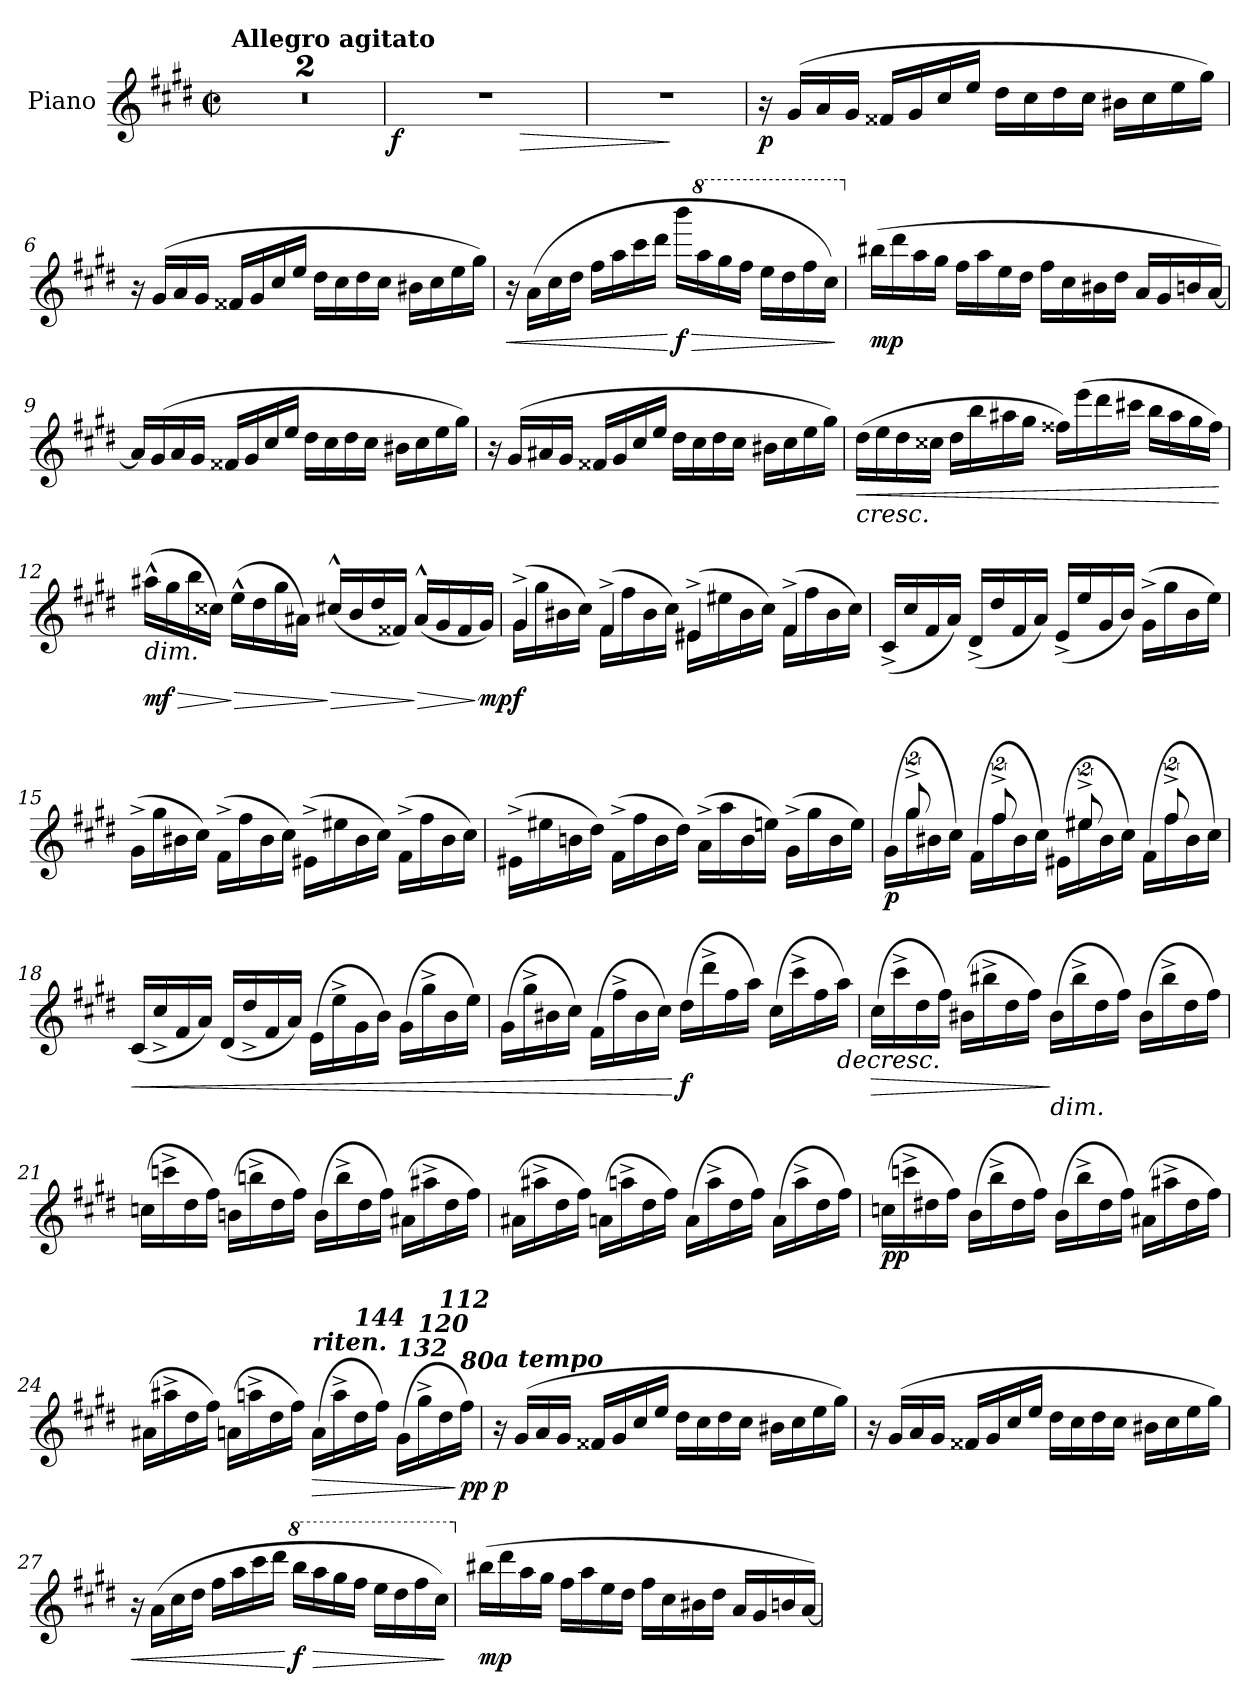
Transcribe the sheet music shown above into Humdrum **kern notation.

**kern	**dynam
*part1	*part1
*staff1	*staff1
*I"Piano	*
*I'Pno	*
*clefG2	*
*k[f#c#g#d#]	*
*M2/2	*
*met(c|)	*
*MM168	*
=1	=1
!LO:TX:a:B:t=Allegro agitato	!
!	!LO:DY:b
1r	sf
=2	=2
1r	.
=3	=3
*^	*
!	!	!LO:DY:b
1r	2.ryy	f
!	!	!LO:HP:b
.	4ryy	>
*v	*v	*
=4	=4
1r	.
.	]
=5	=5
!	!LO:DY:b
16r	p
(>16g#/LL	.
16a/	.
16g#/JJ	.
16f##X/LL	.
16g#/	.
16cc#/	.
16ee/JJ	.
16dd#\LL	.
16cc#\	.
16dd#\	.
16cc#\JJ	.
16b#X\LL	.
16cc#\	.
16ee\	.
16gg#\JJ)	.
!!LO:LB:g=z
=6	=6
16r	.
(>16g#/LL	.
16a/	.
16g#/JJ	.
16f##X/LL	.
16g#/	.
16cc#/	.
16ee/JJ	.
16dd#\LL	.
16cc#\	.
16dd#\	.
16cc#\JJ	.
16b#X\LL	.
16cc#\	.
16ee\	.
16gg#\JJ)	.
=7	=7
!	!LO:HP:b
16r	<
(>16a\LL	.
16cc#\	.
16dd#\JJ	.
16ff#\LL	.
16aa\	.
16ccc#\	.
16ddd#\JJ	.
!	!LO:HP:n=1:b
!	!LO:DY:n=1:b
16bbb\LL	[ > f
*8va	*
16aaa\	.
16ggg#\	.
16fff#\JJ	.
16eee\LL	.
16ddd#\	.
16fff#\	.
16ccc#\JJ)	.
.	]
=8	=8
*X8va	*
!	!LO:DY:b
(>16bb#X\LL	mp
16ddd#\	.
16aa\	.
16gg#\JJ	.
16ff#\LL	.
16aa\	.
16ee\	.
16dd#\JJ	.
16ff#\LL	.
16cc#\	.
16b#X\	.
16dd#\JJ	.
16a/LL	.
16g#/	.
16bn/	.
[16a/JJ)	.
!!LO:LB:g=z
=9	=9
16a/LL]	.
(>16g#/	.
16a/	.
16g#/JJ	.
16f##X/LL	.
16g#/	.
16cc#/	.
16ee/JJ	.
16dd#\LL	.
16cc#\	.
16dd#\	.
16cc#\JJ	.
16b#X\LL	.
16cc#\	.
16ee\	.
16gg#\JJ)	.
=10	=10
16r	.
(>16g#/LL	.
16a#X/	.
16g#/JJ	.
16f##X/LL	.
16g#/	.
16cc#/	.
16ee/JJ	.
16dd#\LL	.
16cc#\	.
16dd#\	.
16cc#\JJ	.
16b#X\LL	.
16cc#\	.
16ee\	.
16gg#\JJ)	.
=11	=11
!LO:TX:b:i:t=cresc.	!
!	!LO:HP:b
(>16dd#\LL	<
16ee\	.
16dd#\	.
16cc##X\JJ	.
16dd#\LL	.
16bb\	.
16aa#X\	.
16gg#\JJ	.
16ff##X\LL)	.
(>16eee\	.
16ddd#\	.
16ccc#X\JJ	.
16bb\LL	.
16aa#\	.
16gg#\	.
16ff##\JJ)	.
.	[
!!LO:LB:g=z
=12	=12
!LO:TX:b:i:t=dim.	!
!	!LO:HP:b
!	!LO:DY:n=1:b
(>16aa#X^^\LL	> mf
16gg#\	.
16bb\	.
16cc##X\JJ)	.
!	!LO:HP:n=1:b
(>16ee^^\LL	] >
16dd#\	.
16gg#\	.
16a#X\JJ)	.
!	!LO:HP:n=1:b
(<16cc#X^^/LL	] >
16b/	.
16dd#/	.
16f##X/JJ)	.
!	!LO:HP:n=1:b
(<16a#^^/LL	] >
16g#/	.
16f##/	.
!	!LO:DY:n=2:b
16g#/JJ)	] mp
=13	=13
*^	*
!	!	!LO:DY:b
(>4g#^/	16g#\LL	f
.	16gg#\	.
.	16b#X\	.
.	16cc#\JJ)	.
(>4f#^/	16f#\LL	.
.	16ff#\	.
.	16b#\	.
.	16cc#\JJ)	.
(>4e#X^/	16e#\LL	.
.	16ee#X\	.
.	16b#\	.
.	16cc#\JJ)	.
(>4f#^/	16f#\LL	.
.	16ff#\	.
.	16b#\	.
.	16cc#\JJ)	.
*v	*v	*
=14	=14
(<16c#^/LL	.
16cc#/	.
16f#/	.
16a/JJ)	.
(<16d#^/LL	.
16dd#/	.
16f#/	.
16a/JJ)	.
(<16e^/LL	.
16ee/	.
16g#/	.
16b/JJ)	.
(>16g#^\LL	.
16gg#\	.
16b\	.
16ee\JJ)	.
!!LO:LB:g=z
=15	=15
(>16g#^\LL	.
16gg#\	.
16b#X\	.
16cc#\JJ)	.
(>16f#^\LL	.
16ff#\	.
16b#\	.
16cc#\JJ)	.
(>16e#X^\LL	.
16ee#X\	.
16b#\	.
16cc#\JJ)	.
(>16f#^\LL	.
16ff#\	.
16b#\	.
16cc#\JJ)	.
=16	=16
(>16e#X^\LL	.
16ee#X\	.
16bn\	.
16dd#\JJ)	.
(>16f#^\LL	.
16ff#\	.
16b\	.
16dd#\JJ)	.
(>16a^\LL	.
16aa\	.
16b\	.
16een\JJ)	.
(>16g#^\LL	.
16gg#\	.
16b\	.
16ee\JJ)	.
=17	=17
*^	*
!	!	!LO:DY:b
16ryy	(<16g#\LL	p
16%3gg#^/	16gg#\	.
.	16b#X\	.
.	16cc#\JJ)	.
16ryy	(<16f#\LL	.
16%3ff#^/	16ff#\	.
.	16b#\	.
.	16cc#\JJ)	.
16ryy	(<16e#X\LL	.
16%3ee#X^/	16ee#\	.
.	16b#\	.
.	16cc#\JJ)	.
16ryy	(<16f#\LL	.
16%3ff#^/	16ff#\	.
.	16b#\	.
.	16cc#\JJ)	.
!!LO:LB:g=z	!!
=18	=18	=18
!LO:TX:b:i:t=cresc.	!	!
!	!	!LO:HP:b
*v	*v	*
(<16c#/LL	<
16cc#^/	.
16f#/	.
16a/JJ)	.
(<16d#/LL	.
16dd#^/	.
16f#/	.
16a/JJ)	.
(>16e\LL	.
16ee^\	.
16g#\	.
16b\JJ)	.
(>16g#\LL	.
16gg#^\	.
16b\	.
16ee\JJ)	.
=19	=19
(>16g#\LL	.
16gg#^\	.
16b#X\	.
16cc#\JJ)	.
(>16f#\LL	.
16ff#^\	.
16b#\	.
16cc#\JJ)	.
!	!LO:DY:n=1:b
(>16dd#\LL	[ f
16ddd#^\	.
16ff#\	.
16aa\JJ)	.
(>16cc#\LL	.
16ccc#^\	.
16ff#\	.
!	!LO:HP:b
16aa\JJ)	>
=20	=20
!	!LO:HP:b
(>16cc#\LL	>
16ccc#^\	.
16dd#\	.
16ff#\JJ)	.
(>16b#X\LL	.
16bb#X^\	.
16dd#\	.
16ff#\JJ)	.
!LO:TX:b:i:t=dim.	!
(>16b#\LL	]
16bb#^\	.
16dd#\	.
16ff#\JJ)	.
(>16b#\LL	.
16bb#^\	.
16dd#\	.
16ff#\JJ)	.
!!LO:LB:g=z
=21	=21
(>16ccn\LL	.
16cccn^\	.
16dd#\	.
16ff#\JJ)	.
(>16bn\LL	.
16bbn^\	.
16dd#\	.
16ff#\JJ)	.
(>16b\LL	.
16bb^\	.
16dd#\	.
16ff#\JJ)	.
(>16a#X\LL	.
16aa#X^\	.
16dd#\	.
16ff#\JJ)	.
=22	=22
(>16a#X\LL	.
16aa#X^\	.
16dd#\	.
16ff#\JJ)	.
(>16an\LL	.
16aan^\	.
16dd#\	.
16ff#\JJ)	.
(>16a\LL	.
16aa^\	.
16dd#\	.
16ff#\JJ)	.
(>16a\LL	.
16aa^\	.
16dd#\	.
16ff#\JJ)	.
.	]
=23	=23
!	!LO:DY:b
(>16ccn\LL	pp
16cccn^\	.
16dd#X\	.
16ff#\JJ)	.
(>16b\LL	.
16bb^\	.
16dd#\	.
16ff#\JJ)	.
(>16b\LL	.
16bb^\	.
16dd#\	.
16ff#\JJ)	.
(>16a#X\LL	.
16aa#X^\	.
16dd#\	.
16ff#\JJ)	.
=24	=24
(>16a#X\LL	.
16aa#X^\	.
16dd#\	.
16ff#\JJ)	.
(>16an\LL	.
16aan^\	.
16dd#\	.
16ff#\JJ)	.
!LO:TX:a:Bi:t=riten.	!
!	!LO:HP:b
(>16a\LL	>
16aa^\	.
!LO:TX:a:Bi:t=144	!
16dd#\	.
16ff#\JJ)	.
!LO:TX:a:Bi:t=132	!
(>16g#\LL	.
!LO:TX:a:Bi:t=120	!
16gg#^\	.
!LO:TX:a:Bi:t=112	!
16dd#\	.
!LO:TX:a:Bi:t=80	!
!	!LO:DY:n=1:b
16ff#\JJ)	] pp
!!LO:LB:g=z
=25	=25
!LO:TX:a:Bi:t=a tempo	!
!	!LO:DY:b
16r	p
(>16g#/LL	.
16a/	.
16g#/JJ	.
16f##X/LL	.
16g#/	.
16cc#/	.
16ee/JJ	.
16dd#\LL	.
16cc#\	.
16dd#\	.
16cc#\JJ	.
16b#X\LL	.
16cc#\	.
16ee\	.
16gg#\JJ)	.
=26	=26
16r	.
(>16g#/LL	.
16a/	.
16g#/JJ	.
16f##X/LL	.
16g#/	.
16cc#/	.
16ee/JJ	.
16dd#\LL	.
16cc#\	.
16dd#\	.
16cc#\JJ	.
16b#X\LL	.
16cc#\	.
16ee\	.
16gg#\JJ)	.
=27	=27
!	!LO:HP:b
16r	<
(>16a\LL	.
16cc#\	.
16dd#\JJ	.
16ff#\LL	.
16aa\	.
16ccc#\	.
16ddd#\JJ	.
*8va	*
!	!LO:DY:n=1:b
16bbb\LL	[ f
!	!LO:HP:b
16aaa\	>
16ggg#\	.
16fff#\JJ	.
16eee\LL	.
16ddd#\	.
16fff#\	.
16ccc#\JJ)	.
.	]
!!LO:PB:g=z
=28	=28
*X8va	*
!	!LO:DY:b
(>16bb#X\LL	mp
16ddd#\	.
16aa\	.
16gg#\JJ	.
16ff#\LL	.
16aa\	.
16ee\	.
16dd#\JJ	.
16ff#\LL	.
16cc#\	.
16b#X\	.
16dd#\JJ	.
16a/LL	.
16g#/	.
16bn/	.
[16a/JJ)	.
=	=
*-	*-
